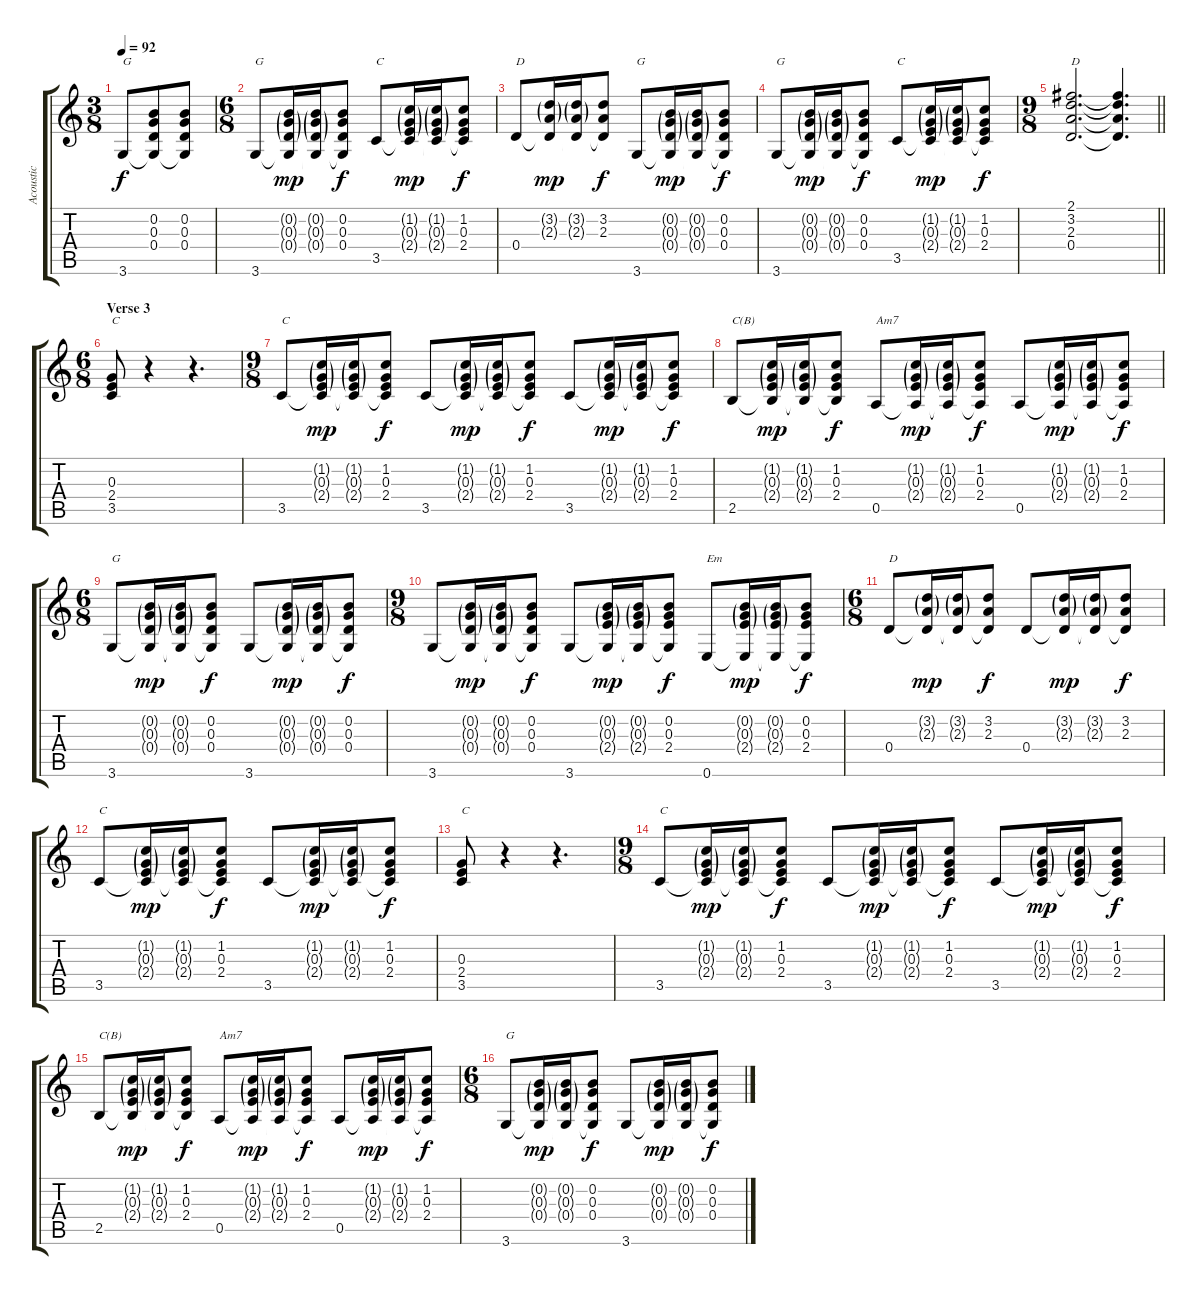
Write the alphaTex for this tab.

\track ("Acoustic" "Acoustic") {instrument acousticguitarsteel}
\staff {score tabs}
\tuning (E4 B3 G3 D3 A2 E2) {hide}
\ts (3 8)
\tempo 92
\clef g2
\ks c
3.6.8{txt "G" dy f} (0.2 0.3 0.4 3.6{t}).8 (0.2 0.3 0.4 3.6{t}).8 |
\ts (6 8)
3.6.8{txt "G"} (0.2{g} 0.3{g} 0.4{g} 3.6{t}).16{dy mp} (0.2{g} 0.3{g} 0.4{g} 3.6{t}).16 (0.2 0.3 0.4 3.6{t}).8{dy f} 3.5.8{txt "C"} (1.2{g} 0.3{g} 2.4{g} 3.5{t}).16{dy mp} (1.2{g} 0.3{g} 2.4{g} 3.5{t}).16 (1.2 0.3 2.4 3.5{t}).8{dy f} |
0.4.8{txt "D"} (3.2{g} 2.3{g} 0.4{t}).16{dy mp} (3.2{g} 2.3{g} 0.4{t}).16 (3.2 2.3 0.4{t}).8{dy f} 3.6.8{txt "G"} (0.2{g} 0.3{g} 0.4{g} 3.6{t}).16{dy mp} (0.2{g} 0.3{g} 0.4{g} 3.6{t}).16 (0.2 0.3 0.4 3.6{t}).8{dy f} |
3.6.8{txt "G"} (0.2{g} 0.3{g} 0.4{g} 3.6{t}).16{dy mp} (0.2{g} 0.3{g} 0.4{g} 3.6{t}).16 (0.2 0.3 0.4 3.6{t}).8{dy f} 3.5.8{txt "C"} (1.2{g} 0.3{g} 2.4{g} 3.5{t}).16{dy mp} (1.2{g} 0.3{g} 2.4{g} 3.5{t}).16 (1.2 0.3 2.4 3.5{t}).8{dy f} |
\ts (9 8)
\barLineRight lightlight
(2.1 3.2 2.3 0.4).2{d txt "D"} (2.1{t} 3.2{t} 2.3{t} 0.4{t}).4{d} |
\ts (6 8)
\section ("" "Verse 3")
(0.3 2.4 3.5).8{txt "C"} r.4 r.4{d} |
\ts (9 8)
3.5.8{txt "C"} (1.2{g} 0.3{g} 2.4{g} 3.5{t}).16{dy mp} (1.2{g} 0.3{g} 2.4{g} 3.5{t}).16 (1.2 0.3 2.4 3.5{t}).8{dy f} 3.5.8 (1.2{g} 0.3{g} 2.4{g} 3.5{t}).16{dy mp} (1.2{g} 0.3{g} 2.4{g} 3.5{t}).16 (1.2 0.3 2.4 3.5{t}).8{dy f} 3.5.8 (1.2{g} 0.3{g} 2.4{g} 3.5{t}).16{dy mp} (1.2{g} 0.3{g} 2.4{g} 3.5{t}).16 (1.2 0.3 2.4 3.5{t}).8{dy f} |
2.5.8{txt "C(B)"} (1.2{g} 0.3{g} 2.4{g} 2.5{t}).16{dy mp} (1.2{g} 0.3{g} 2.4{g} 2.5{t}).16 (1.2 0.3 2.4 2.5{t}).8{dy f} 0.5.8{txt "Am7"} (1.2{g} 0.3{g} 2.4{g} 0.5{t}).16{dy mp} (1.2{g} 0.3{g} 2.4{g} 0.5{t}).16 (1.2 0.3 2.4 0.5{t}).8{dy f} 0.5.8 (1.2{g} 0.3{g} 2.4{g} 0.5{t}).16{dy mp} (1.2{g} 0.3{g} 2.4{g} 0.5{t}).16 (1.2 0.3 2.4 0.5{t}).8{dy f} |
\ts (6 8)
3.6.8{txt "G"} (0.2{g} 0.3{g} 0.4{g} 3.6{t}).16{dy mp} (0.2{g} 0.3{g} 0.4{g} 3.6{t}).16 (0.2 0.3 0.4 3.6{t}).8{dy f} 3.6.8 (0.2{g} 0.3{g} 0.4{g} 3.6{t}).16{dy mp} (0.2{g} 0.3{g} 0.4{g} 3.6{t}).16 (0.2 0.3 0.4 3.6{t}).8{dy f} |
\ts (9 8)
3.6.8 (0.2{g} 0.3{g} 0.4{g} 3.6{t}).16{dy mp} (0.2{g} 0.3{g} 0.4{g} 3.6{t}).16 (0.2 0.3 0.4 3.6{t}).8{dy f} 3.6.8 (0.2{g} 0.3{g} 2.4{g} 3.6{t}).16{dy mp} (0.2{g} 0.3{g} 2.4{g} 3.6{t}).16 (0.2 0.3 2.4 3.6{t}).8{dy f} 0.6.8{txt "Em"} (0.2{g} 0.3{g} 2.4{g} 0.6{t}).16{dy mp} (0.2{g} 0.3{g} 2.4{g} 0.6{t}).16 (0.2 0.3 2.4 0.6{t}).8{dy f} |
\ts (6 8)
0.4.8{txt "D"} (3.2{g} 2.3{g} 0.4{t}).16{dy mp} (3.2{g} 2.3{g} 0.4{t}).16 (3.2 2.3 0.4{t}).8{dy f} 0.4.8 (3.2{g} 2.3{g} 0.4{t}).16{dy mp} (3.2{g} 2.3{g} 0.4{t}).16 (3.2 2.3 0.4{t}).8{dy f} |
3.5.8{txt "C"} (1.2{g} 0.3{g} 2.4{g} 3.5{t}).16{dy mp} (1.2{g} 0.3{g} 2.4{g} 3.5{t}).16 (1.2 0.3 2.4 3.5{t}).8{dy f} 3.5.8 (1.2{g} 0.3{g} 2.4{g} 3.5{t}).16{dy mp} (1.2{g} 0.3{g} 2.4{g} 3.5{t}).16 (1.2 0.3 2.4 3.5{t}).8{dy f} |
(0.3 2.4 3.5).8{txt "C"} r.4 r.4{d} |
\ts (9 8)
3.5.8{txt "C"} (1.2{g} 0.3{g} 2.4{g} 3.5{t}).16{dy mp} (1.2{g} 0.3{g} 2.4{g} 3.5{t}).16 (1.2 0.3 2.4 3.5{t}).8{dy f} 3.5.8 (1.2{g} 0.3{g} 2.4{g} 3.5{t}).16{dy mp} (1.2{g} 0.3{g} 2.4{g} 3.5{t}).16 (1.2 0.3 2.4 3.5{t}).8{dy f} 3.5.8 (1.2{g} 0.3{g} 2.4{g} 3.5{t}).16{dy mp} (1.2{g} 0.3{g} 2.4{g} 3.5{t}).16 (1.2 0.3 2.4 3.5{t}).8{dy f} |
2.5.8{txt "C(B)"} (1.2{g} 0.3{g} 2.4{g} 2.5{t}).16{dy mp} (1.2{g} 0.3{g} 2.4{g} 2.5{t}).16 (1.2 0.3 2.4 2.5{t}).8{dy f} 0.5.8{txt "Am7"} (1.2{g} 0.3{g} 2.4{g} 0.5{t}).16{dy mp} (1.2{g} 0.3{g} 2.4{g} 0.5{t}).16 (1.2 0.3 2.4 0.5{t}).8{dy f} 0.5.8 (1.2{g} 0.3{g} 2.4{g} 0.5{t}).16{dy mp} (1.2{g} 0.3{g} 2.4{g} 0.5{t}).16 (1.2 0.3 2.4 0.5{t}).8{dy f} |
\ts (6 8)
3.6.8{txt "G"} (0.2{g} 0.3{g} 0.4{g} 3.6{t}).16{dy mp} (0.2{g} 0.3{g} 0.4{g} 3.6{t}).16 (0.2 0.3 0.4 3.6{t}).8{dy f} 3.6.8 (0.2{g} 0.3{g} 0.4{g} 3.6{t}).16{dy mp} (0.2{g} 0.3{g} 0.4{g} 3.6{t}).16 (0.2 0.3 0.4 3.6{t}).8{dy f}
